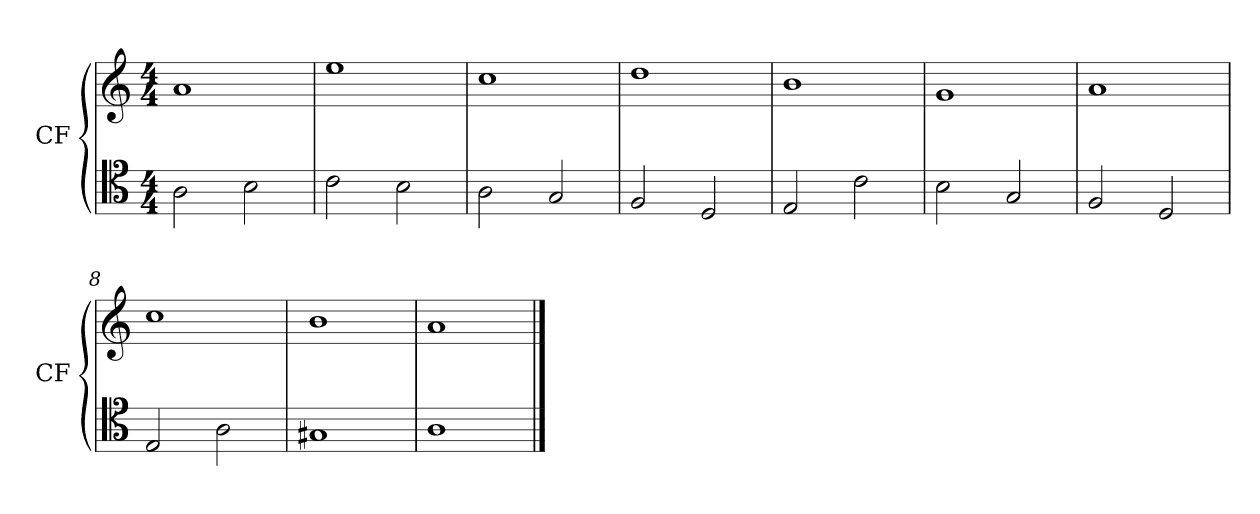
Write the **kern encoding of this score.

**kern	**kern
*part2	*part1
*staff2	*staff1
*I"CF	*I"CF
*I'CF	*I'CF
*clefC4	*clefG2
*k[]	*k[]
*a:	*a:
*M4/4	*M4/4
=1	=1
2A\	1a
2B\	.
=2	=2
2c\	1ee
2B\	.
=3	=3
2A\	1cc
2G/	.
=4	=4
2F/	1dd
2D/	.
=5	=5
2E/	1b
2c\	.
=6	=6
2B\	1g
2G/	.
=7	=7
2F/	1a
2D/	.
=8	=8
2E/	1cc
2A\	.
=9	=9
1G#X	1b
=10	=10
1A	1a
==	==
*-	*-
